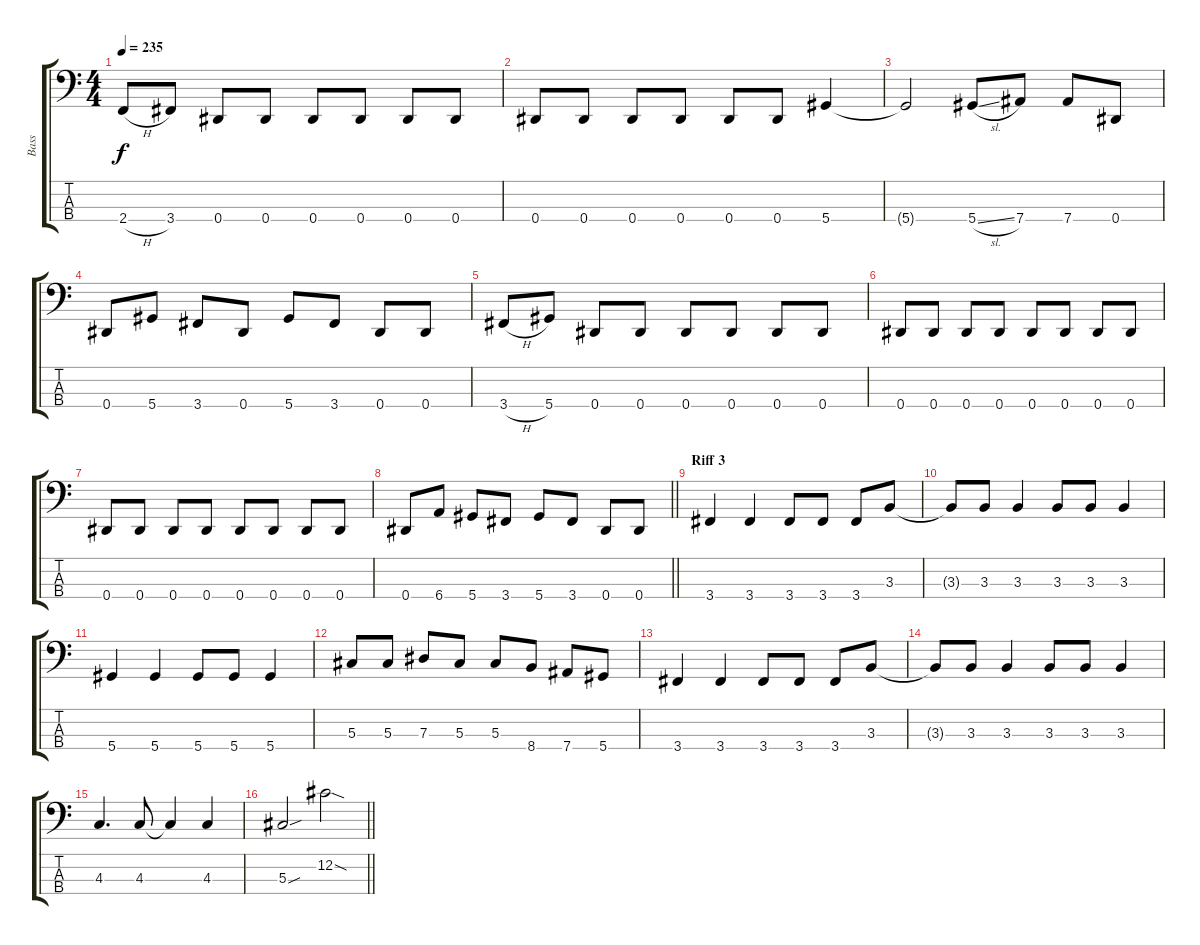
\track ("Bass" "Bass") {instrument electricbassfinger}
\staff {score tabs}
\tuning (Gb2 Db2 Ab1 Eb1) {hide}
\ts (4 4)
\tempo 235
\clef f4
\ks aminor
2.4{h}.8{dy f} 3.4.8 0.4.8 0.4.8 0.4.8 0.4.8 0.4.8 0.4.8 |
0.4.8 0.4.8 0.4.8 0.4.8 0.4.8 0.4.8 5.4.4 |
5.4{t}.2 5.4{sl}.8 7.4.8 7.4.8 0.4.8 |
0.4.8 5.4.8 3.4.8 0.4.8 5.4.8 3.4.8 0.4.8 0.4.8 |
3.4{h}.8 5.4.8 0.4.8 0.4.8 0.4.8 0.4.8 0.4.8 0.4.8 |
0.4.8 0.4.8 0.4.8 0.4.8 0.4.8 0.4.8 0.4.8 0.4.8 |
0.4.8 0.4.8 0.4.8 0.4.8 0.4.8 0.4.8 0.4.8 0.4.8 |
\barLineRight lightlight
0.4.8 6.4.8 5.4.8 3.4.8 5.4.8 3.4.8 0.4.8 0.4.8 |
\section ("" "Riff 3")
3.4.4 3.4.4 3.4.8 3.4.8 3.4.8 3.3.8 |
3.3{t}.8 3.3.8 3.3.4 3.3.8 3.3.8 3.3.4 |
5.4.4 5.4.4 5.4.8 5.4.8 5.4.4 |
5.3.8 5.3.8 7.3.8 5.3.8 5.3.8 8.4.8 7.4.8 5.4.8 |
3.4.4 3.4.4 3.4.8 3.4.8 3.4.8 3.3.8 |
3.3{t}.8 3.3.8 3.3.4 3.3.8 3.3.8 3.3.4 |
4.3.4{d} 4.3.8 4.3{t}.4 4.3.4 |
\barLineRight lightlight
5.3{sou}.2 12.2{sod}.2
